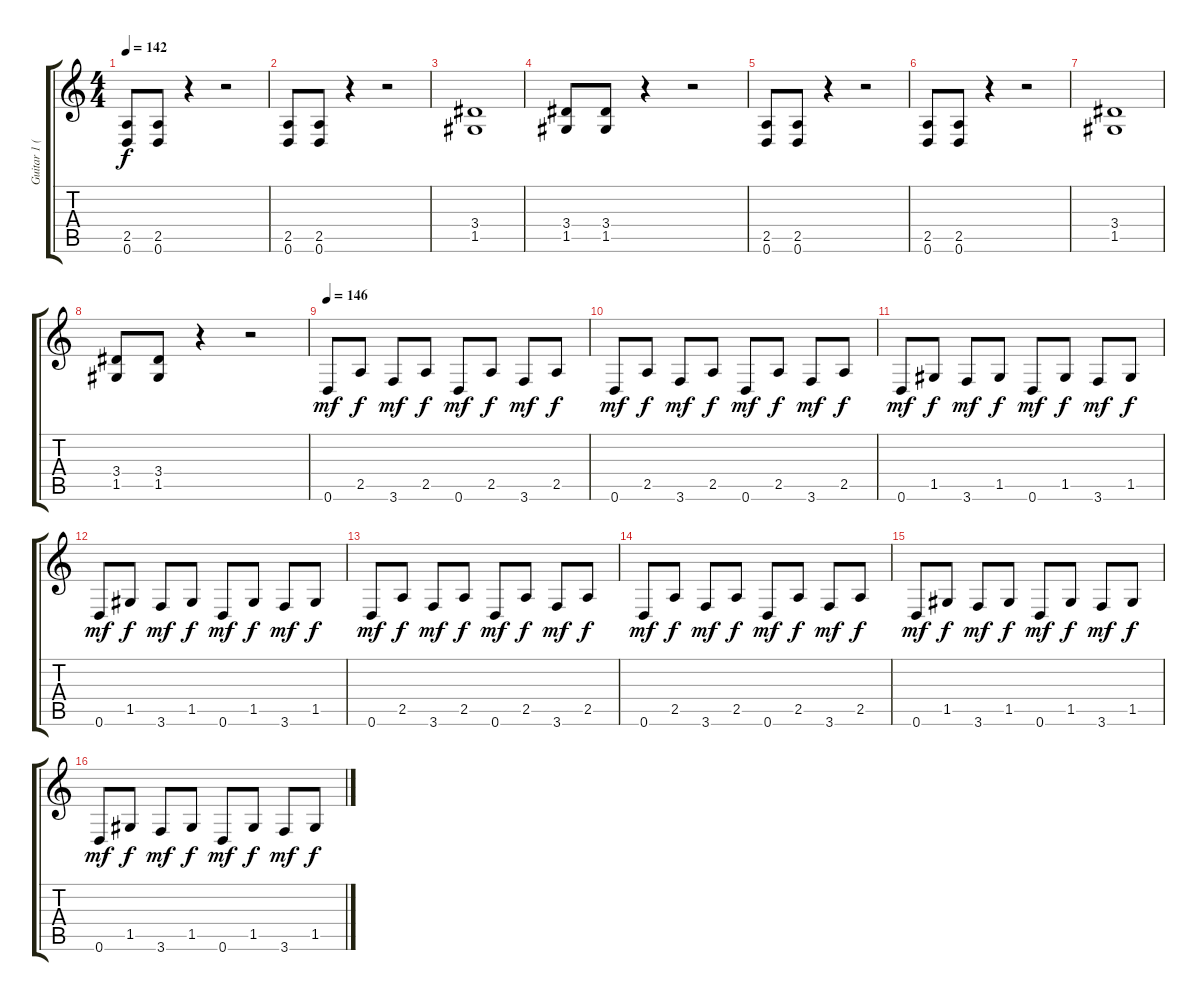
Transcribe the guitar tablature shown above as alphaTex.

\track ("Guitar 1 (Lead)" "Guitar 1 (") {instrument distortionguitar}
\staff {score tabs}
\tuning (D4 A3 F3 C3 G2 D2) {hide}
\ts (4 4)
\tempo 142
\clef g2
\ks c
(2.5 0.6).8{dy f} (2.5 0.6).8 r.4 r.2 |
(2.5 0.6).8 (2.5 0.6).8 r.4 r.2 |
(3.4 1.5).1 |
(3.4 1.5).8 (3.4 1.5).8 r.4 r.2 |
(2.5 0.6).8 (2.5 0.6).8 r.4 r.2 |
(2.5 0.6).8 (2.5 0.6).8 r.4 r.2 |
(3.4 1.5).1 |
(3.4 1.5).8 (3.4 1.5).8 r.4 r.2 |
\tempo 146
0.6.8{dy mf} 2.5.8{dy f} 3.6.8{dy mf} 2.5.8{dy f} 0.6.8{dy mf} 2.5.8{dy f} 3.6.8{dy mf} 2.5.8{dy f} |
0.6.8{dy mf} 2.5.8{dy f} 3.6.8{dy mf} 2.5.8{dy f} 0.6.8{dy mf} 2.5.8{dy f} 3.6.8{dy mf} 2.5.8{dy f} |
0.6.8{dy mf} 1.5.8{dy f} 3.6.8{dy mf} 1.5.8{dy f} 0.6.8{dy mf} 1.5.8{dy f} 3.6.8{dy mf} 1.5.8{dy f} |
0.6.8{dy mf} 1.5.8{dy f} 3.6.8{dy mf} 1.5.8{dy f} 0.6.8{dy mf} 1.5.8{dy f} 3.6.8{dy mf} 1.5.8{dy f} |
0.6.8{dy mf} 2.5.8{dy f} 3.6.8{dy mf} 2.5.8{dy f} 0.6.8{dy mf} 2.5.8{dy f} 3.6.8{dy mf} 2.5.8{dy f} |
0.6.8{dy mf} 2.5.8{dy f} 3.6.8{dy mf} 2.5.8{dy f} 0.6.8{dy mf} 2.5.8{dy f} 3.6.8{dy mf} 2.5.8{dy f} |
0.6.8{dy mf} 1.5.8{dy f} 3.6.8{dy mf} 1.5.8{dy f} 0.6.8{dy mf} 1.5.8{dy f} 3.6.8{dy mf} 1.5.8{dy f} |
0.6.8{dy mf} 1.5.8{dy f} 3.6.8{dy mf} 1.5.8{dy f} 0.6.8{dy mf} 1.5.8{dy f} 3.6.8{dy mf} 1.5.8{dy f}
